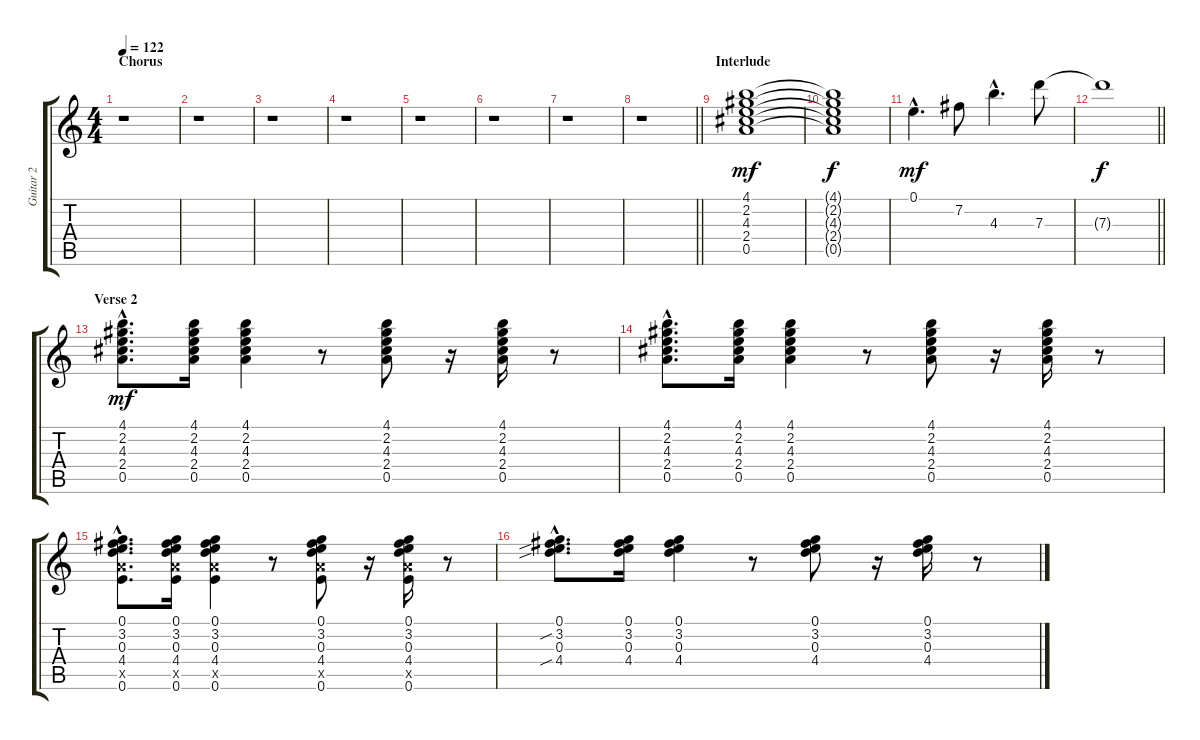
\track ("Guitar 2" "Guitar 2") {instrument electricguitarclean}
\staff {score tabs}
\tuning (E4 B3 G4 D4 A3 E3) {hide}
\ts (4 4)
\section ("" "Chorus")
\tempo 122
\clef g2
\ks c
r.1{dy mf} |
r.1 |
r.1 |
r.1 |
r.1 |
r.1 |
r.1 |
\barLineRight lightlight
r.1 |
\section ("" "Interlude")
(4.1 2.2 4.3 2.4 0.5).1 |
(4.1{t} 2.2{t} 4.3{t} 2.4{t} 0.5{t}).1{dy f} |
0.1{hac}.4{d dy mf} 7.2.8 4.3{hac}.4{d} 7.3.8 |
\barLineRight lightlight
7.3{t}.1{dy f} |
\section ("" "Verse 2")
(4.1{hac} 2.2{hac} 4.3{hac} 2.4{hac} 0.5{hac}).8{d dy mf} (4.1 2.2 4.3 2.4 0.5).16 (4.1 2.2 4.3 2.4 0.5).4 r.8 (4.1 2.2 4.3 2.4 0.5).8 r.16 (4.1 2.2 4.3 2.4 0.5).16 r.8 |
(4.1{hac} 2.2{hac} 4.3{hac} 2.4{hac} 0.5{hac}).8{d} (4.1 2.2 4.3 2.4 0.5).16 (4.1 2.2 4.3 2.4 0.5).4 r.8 (4.1 2.2 4.3 2.4 0.5).8 r.16 (4.1 2.2 4.3 2.4 0.5).16 r.8 |
(0.1{hac} 3.2{hac} 0.3{hac} 4.4{hac} 0.5{hac x} 0.6{hac}).8{d} (0.1 3.2 0.3 4.4 0.5{x} 0.6).16 (0.1 3.2 0.3 4.4 0.5{x} 0.6).4 r.8 (0.1 3.2 0.3 4.4 0.5{x} 0.6).8 r.16 (0.1 3.2 0.3 4.4 0.5{x} 0.6).16 r.8 |
(0.1{hac} 3.2{sib hac} 0.3{hac} 4.4{sib hac}).8{d} (0.1 3.2 0.3 4.4).16 (0.1 3.2 0.3 4.4).4 r.8 (0.1 3.2 0.3 4.4).8 r.16 (0.1 3.2 0.3 4.4).16 r.8
